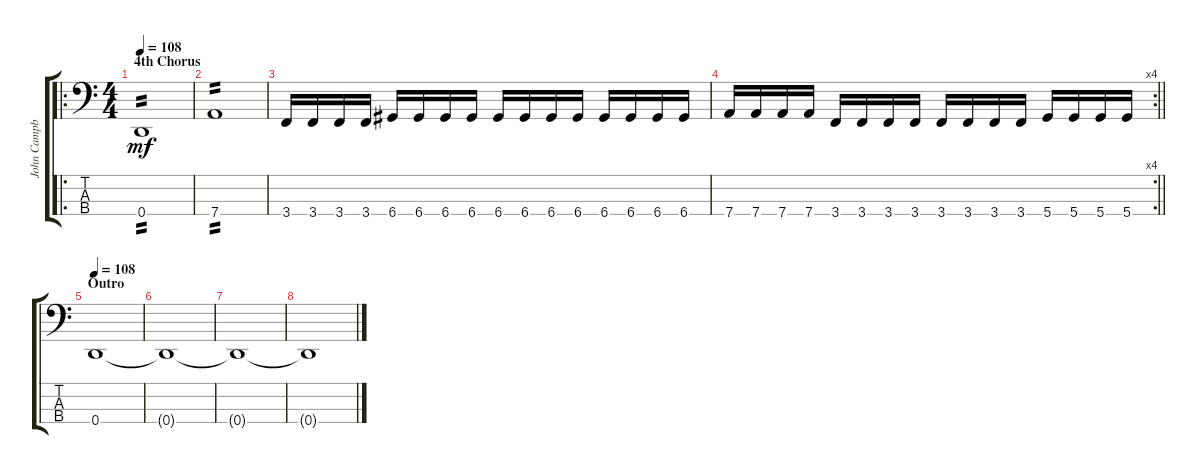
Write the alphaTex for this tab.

\track ("John Campbell (Bass Guitar)" "John Campb") {instrument electricbassfinger}
\staff {score tabs}
\tuning (G2 D2 A1 D1) {hide}
\ro
\ts (4 4)
\section ("" "4th Chorus")
\tempo 108
\clef f4
\ks c
0.4.1{tp 2 dy mf} |
7.4.1{tp 2} |
3.4.16 3.4.16 3.4.16 3.4.16 6.4.16 6.4.16 6.4.16 6.4.16 6.4.16 6.4.16 6.4.16 6.4.16 6.4.16 6.4.16 6.4.16 6.4.16 |
\rc 4
\barLineRight lightlight
7.4.16 7.4.16 7.4.16 7.4.16 3.4.16 3.4.16 3.4.16 3.4.16 3.4.16 3.4.16 3.4.16 3.4.16 5.4.16 5.4.16 5.4.16 5.4.16 |
\section ("" "Outro")
\tempo 108
0.4.1 |
0.4{t}.1 |
0.4{t}.1 |
0.4{t}.1
